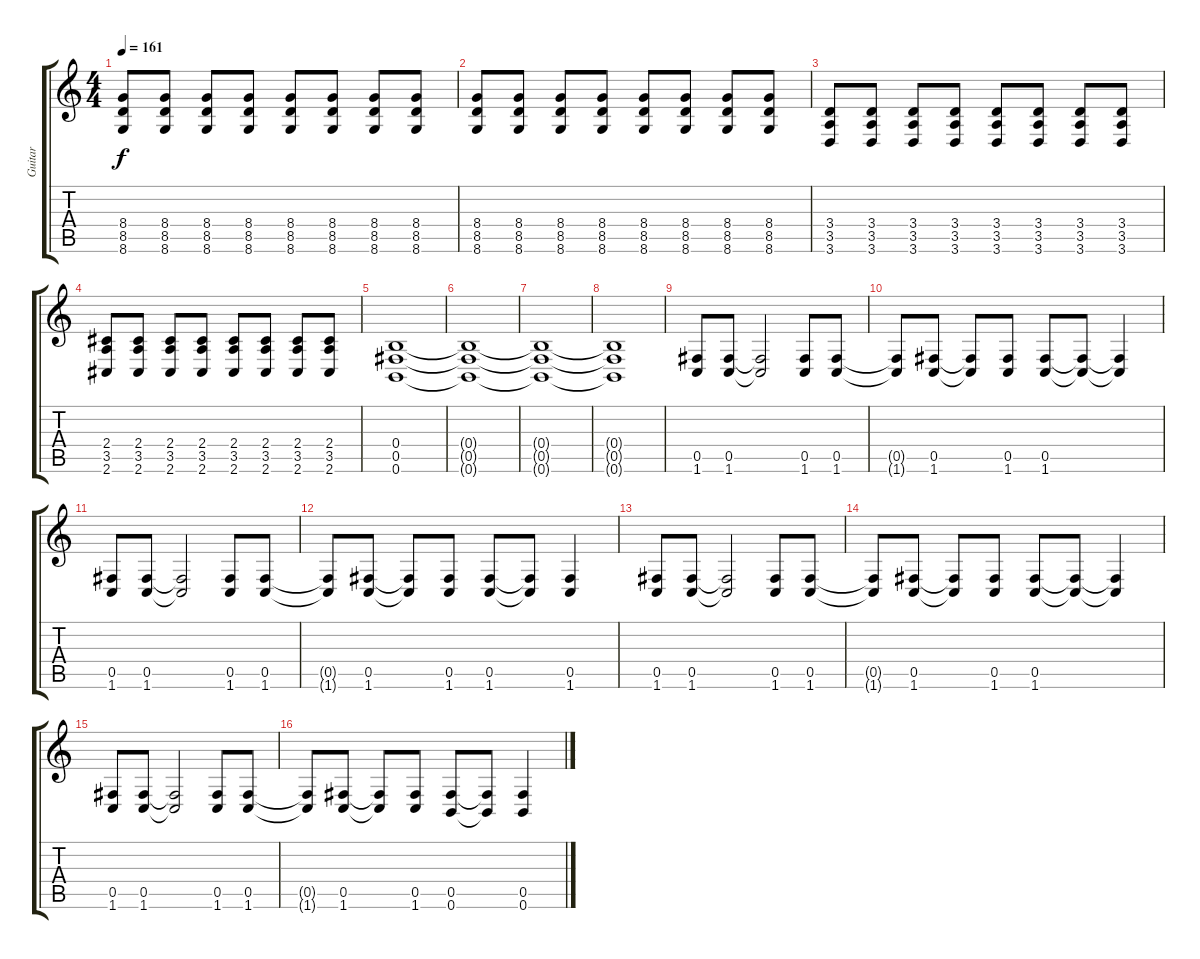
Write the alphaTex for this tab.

\track ("Guitar" "Guitar") {instrument distortionguitar}
\staff {score tabs}
\tuning (Db4 Ab3 E3 B2 Gb2 B1) {hide}
\ts (4 4)
\tempo 161
\clef g2
\ks c
(8.4 8.5 8.6).8{dy f} (8.4 8.5 8.6).8 (8.4 8.5 8.6).8 (8.4 8.5 8.6).8 (8.4 8.5 8.6).8 (8.4 8.5 8.6).8 (8.4 8.5 8.6).8 (8.4 8.5 8.6).8 |
(8.4 8.5 8.6).8 (8.4 8.5 8.6).8 (8.4 8.5 8.6).8 (8.4 8.5 8.6).8 (8.4 8.5 8.6).8 (8.4 8.5 8.6).8 (8.4 8.5 8.6).8 (8.4 8.5 8.6).8 |
(3.4 3.5 3.6).8 (3.4 3.5 3.6).8 (3.4 3.5 3.6).8 (3.4 3.5 3.6).8 (3.4 3.5 3.6).8 (3.4 3.5 3.6).8 (3.4 3.5 3.6).8 (3.4 3.5 3.6).8 |
(2.4 3.5 2.6).8 (2.4 3.5 2.6).8 (2.4 3.5 2.6).8 (2.4 3.5 2.6).8 (2.4 3.5 2.6).8 (2.4 3.5 2.6).8 (2.4 3.5 2.6).8 (2.4 3.5 2.6).8 |
(0.4 0.5 0.6).1 |
(0.4{t} 0.5{t} 0.6{t}).1 |
(0.4{t} 0.5{t} 0.6{t}).1 |
(0.4{t} 0.5{t} 0.6{t}).1 |
(0.5 1.6).8 (0.5 1.6).8 (0.5{t} 1.6{t}).2 (0.5 1.6).8 (0.5 1.6).8 |
(0.5{t} 1.6{t}).8 (0.5 1.6).8 (0.5{t} 1.6{t}).8 (0.5 1.6).8 (0.5 1.6).8 (0.5{t} 1.6{t}).8 (0.5{t} 1.6{t}).4 |
(0.5 1.6).8 (0.5 1.6).8 (0.5{t} 1.6{t}).2 (0.5 1.6).8 (0.5 1.6).8 |
(0.5{t} 1.6{t}).8 (0.5 1.6).8 (0.5{t} 1.6{t}).8 (0.5 1.6).8 (0.5 1.6).8 (0.5{t} 1.6{t}).8 (0.5 1.6).4 |
(0.5 1.6).8 (0.5 1.6).8 (0.5{t} 1.6{t}).2 (0.5 1.6).8 (0.5 1.6).8 |
(0.5{t} 1.6{t}).8 (0.5 1.6).8 (0.5{t} 1.6{t}).8 (0.5 1.6).8 (0.5 1.6).8 (0.5{t} 1.6{t}).8 (0.5{t} 1.6{t}).4 |
(0.5 1.6).8 (0.5 1.6).8 (0.5{t} 1.6{t}).2 (0.5 1.6).8 (0.5 1.6).8 |
(0.5{t} 1.6{t}).8 (0.5 1.6).8 (0.5{t} 1.6{t}).8 (0.5 1.6).8 (0.5 0.6).8 (0.5{t} 0.6{t}).8 (0.5 0.6).4
